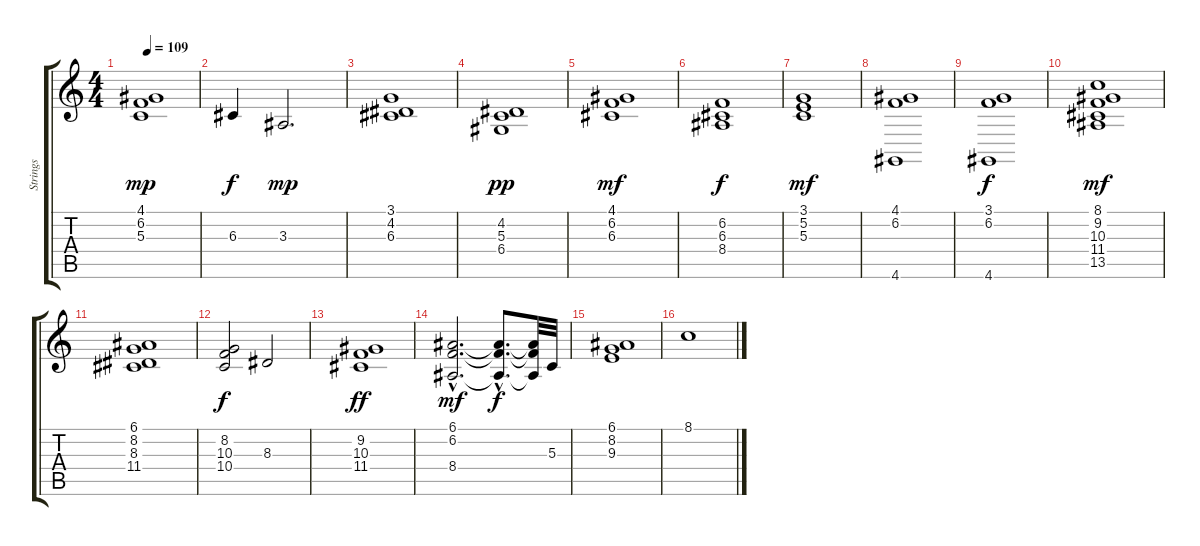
\track ("Strings" "Strings") {instrument stringensemble1}
\staff {score tabs}
\tuning (E4 B3 G3 D3 A2 E2) {hide}
\ts (4 4)
\tempo 109
\clef g2
\ks c
(4.1 6.2 5.3).1{dy mp instrument stringensemble1} |
6.3.4{dy f} 3.3.2{d dy mp} |
(3.1 4.2 6.3).1 |
(4.2 5.3 6.4).1{dy pp} |
(4.1 6.2 6.3).1{dy mf} |
(6.2 6.3 8.4).1{dy f} |
(3.1 5.2 5.3).1{dy mf} |
(4.1 6.2 4.6).1 |
(3.1 6.2 4.6).1{dy f} |
(8.1 9.2 10.3 11.4 13.5).1{dy mf} |
(6.1 8.2 8.3 11.4).1 |
(8.2 10.3 10.4).2{dy f} 8.3.2 |
(9.2 10.3 11.4).1{dy ff} |
(6.1{hac} 6.2{hac} 8.4{hac}).2{d dy mf} (6.1{hac t} 6.2{hac t} 8.4{hac t}).8{d dy f} (6.1{t} 6.2{t} 8.4{t}).32 5.3.32{volume 6} |
(6.1 8.2 9.3).1{volume 6} |
8.1.1{volume 0}
